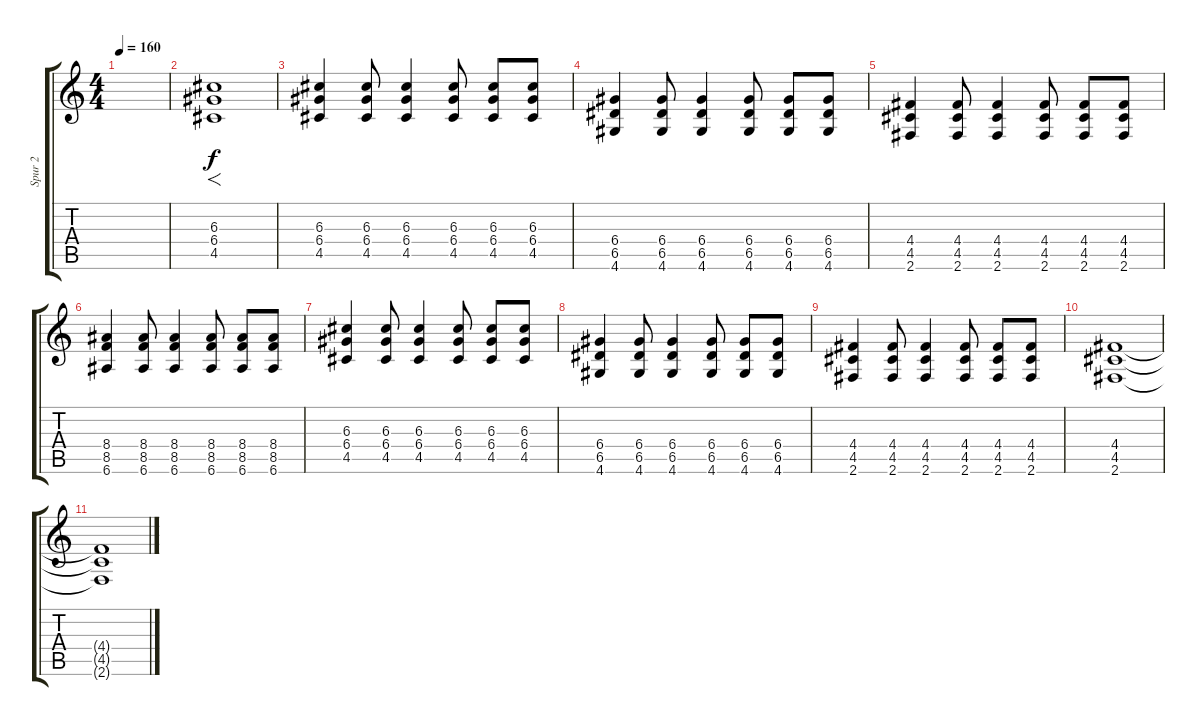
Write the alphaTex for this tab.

\track ("Spur 2" "Spur 2") {instrument distortionguitar}
\staff {score tabs}
\tuning (E4 B3 G3 D3 A2 E2) {hide}
\ts (4 4)
\tempo 160
\clef g2
\ks c
|
(6.3 6.4 4.5).1{f} |
(6.3 6.4 4.5).4 (6.3 6.4 4.5).8 (6.3 6.4 4.5).4 (6.3 6.4 4.5).8 (6.3 6.4 4.5).8 (6.3 6.4 4.5).8 |
(6.4 6.5 4.6).4 (6.4 6.5 4.6).8 (6.4 6.5 4.6).4 (6.4 6.5 4.6).8 (6.4 6.5 4.6).8 (6.4 6.5 4.6).8 |
(4.4 4.5 2.6).4 (4.4 4.5 2.6).8 (4.4 4.5 2.6).4 (4.4 4.5 2.6).8 (4.4 4.5 2.6).8 (4.4 4.5 2.6).8 |
(8.4 8.5 6.6).4 (8.4 8.5 6.6).8 (8.4 8.5 6.6).4 (8.4 8.5 6.6).8 (8.4 8.5 6.6).8 (8.4 8.5 6.6).8 |
(6.3 6.4 4.5).4 (6.3 6.4 4.5).8 (6.3 6.4 4.5).4 (6.3 6.4 4.5).8 (6.3 6.4 4.5).8 (6.3 6.4 4.5).8 |
(6.4 6.5 4.6).4 (6.4 6.5 4.6).8 (6.4 6.5 4.6).4 (6.4 6.5 4.6).8 (6.4 6.5 4.6).8 (6.4 6.5 4.6).8 |
(4.4 4.5 2.6).4 (4.4 4.5 2.6).8 (4.4 4.5 2.6).4 (4.4 4.5 2.6).8 (4.4 4.5 2.6).8 (4.4 4.5 2.6).8 |
(4.4 4.5 2.6).1 |
(4.4{t} 4.5{t} 2.6{t}).1
